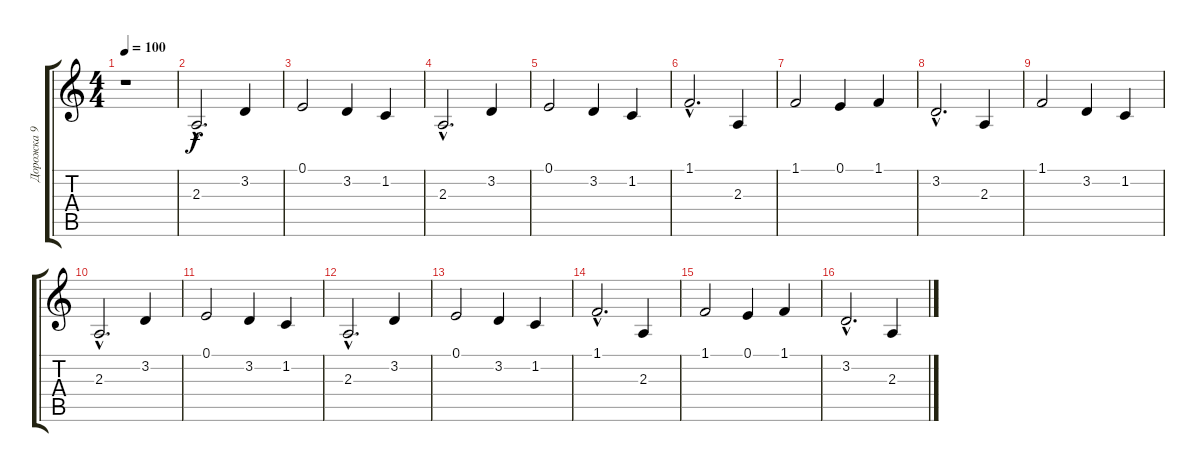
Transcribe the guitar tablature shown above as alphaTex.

\track ("Дорожка 9" "Дорожка 9") {instrument stringensemble2}
\staff {score tabs}
\tuning (E4 B3 G3 D3 A2 E2) {hide}
\ts (4 4)
\tempo 100
\clef g2
\ks c
r.1{dy f instrument stringensemble2} |
2.3{hac}.2{d} 3.2.4 |
0.1.2 3.2.4 1.2.4 |
2.3{hac}.2{d} 3.2.4 |
0.1.2 3.2.4 1.2.4 |
1.1{hac}.2{d} 2.3.4 |
1.1.2 0.1.4 1.1.4 |
3.2{hac}.2{d} 2.3.4 |
1.1.2 3.2.4 1.2.4 |
2.3{hac}.2{d} 3.2.4 |
0.1.2 3.2.4 1.2.4 |
2.3{hac}.2{d} 3.2.4 |
0.1.2 3.2.4 1.2.4 |
1.1{hac}.2{d} 2.3.4 |
1.1.2 0.1.4 1.1.4 |
3.2{hac}.2{d} 2.3.4
